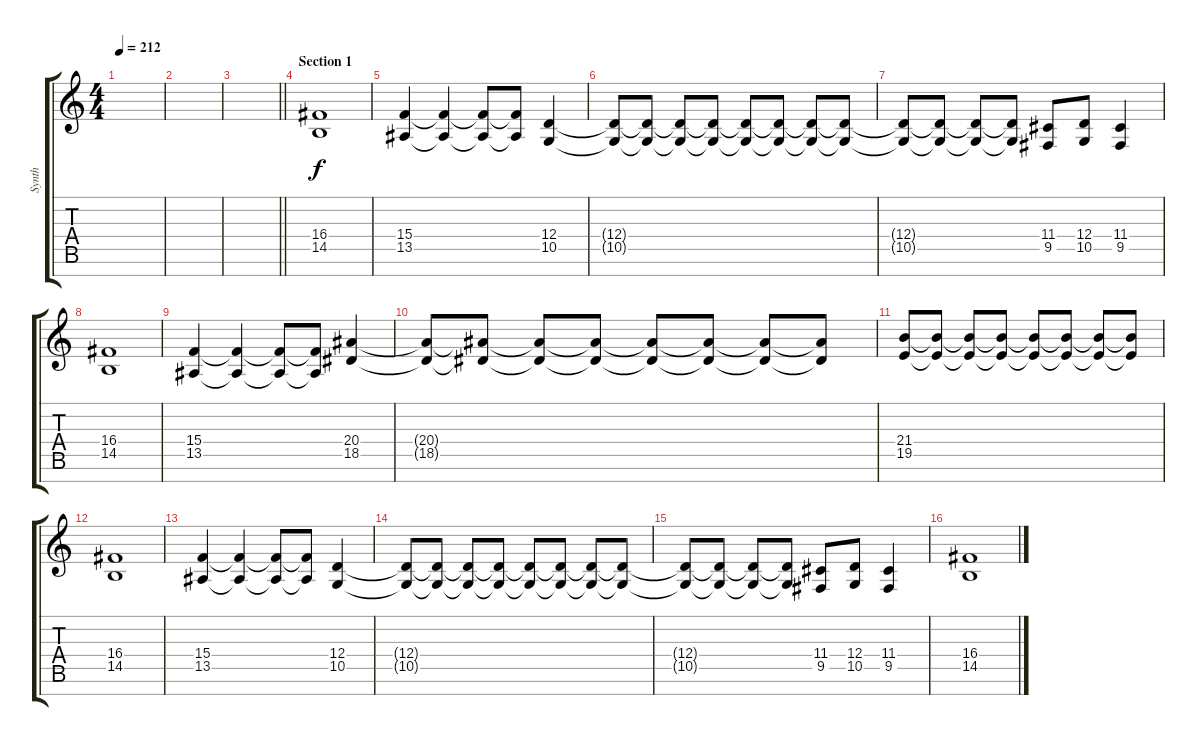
\track ("Synth" "Synth") {instrument lead2sawtooth}
\staff {score tabs}
\tuning (E4 B3 G3 D3 A2 E2 B1) {hide}
\ts (4 4)
\tempo 212
\clef g2
\ks c
|
|
\barLineRight lightlight
|
\section ("" "Section 1")
(16.4 14.5).1 |
(15.4 13.5).4 (15.4{t} 13.5{t}).4 (15.4{t} 13.5{t}).8 (15.4{t} 13.5{t}).8 (12.4 10.5).4 |
(12.4{t} 10.5{t}).8 (12.4{t} 10.5{t}).8 (12.4{t} 10.5{t}).8 (12.4{t} 10.5{t}).8 (12.4{t} 10.5{t}).8 (12.4{t} 10.5{t}).8 (12.4{t} 10.5{t}).8 (12.4{t} 10.5{t}).8 |
(12.4{t} 10.5{t}).8 (12.4{t} 10.5{t}).8 (12.4{t} 10.5{t}).8 (12.4{t} 10.5{t}).8 (11.4 9.5).8 (12.4 10.5).8 (11.4 9.5).4 |
(16.4 14.5).1 |
(15.4 13.5).4 (15.4{t} 13.5{t}).4 (15.4{t} 13.5{t}).8 (15.4{t} 13.5{t}).8 (20.4 18.5).4 |
(20.4{t} 18.5{t}).8 (20.4{t} 18.5{t}).8 (20.4{t} 18.5{t}).8 (20.4{t} 18.5{t}).8 (20.4{t} 18.5{t}).8 (20.4{t} 18.5{t}).8 (20.4{t} 18.5{t}).8 (20.4{t} 18.5{t}).8 |
(21.4 19.5).8 (21.4{t} 19.5{t}).8 (21.4{t} 19.5{t}).8 (21.4{t} 19.5{t}).8 (21.4{t} 19.5{t}).8 (21.4{t} 19.5{t}).8 (21.4{t} 19.5{t}).8 (21.4{t} 19.5{t}).8 |
(16.4 14.5).1 |
(15.4 13.5).4 (15.4{t} 13.5{t}).4 (15.4{t} 13.5{t}).8 (15.4{t} 13.5{t}).8 (12.4 10.5).4 |
(12.4{t} 10.5{t}).8 (12.4{t} 10.5{t}).8 (12.4{t} 10.5{t}).8 (12.4{t} 10.5{t}).8 (12.4{t} 10.5{t}).8 (12.4{t} 10.5{t}).8 (12.4{t} 10.5{t}).8 (12.4{t} 10.5{t}).8 |
(12.4{t} 10.5{t}).8 (12.4{t} 10.5{t}).8 (12.4{t} 10.5{t}).8 (12.4{t} 10.5{t}).8 (11.4 9.5).8 (12.4 10.5).8 (11.4 9.5).4 |
(16.4 14.5).1
